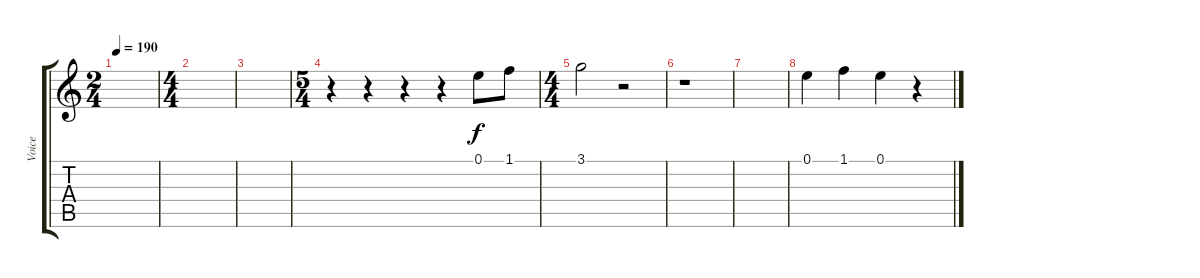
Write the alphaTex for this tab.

\track ("Voice" "Voice") {instrument overdrivenguitar}
\staff {score tabs}
\tuning (E4 B3 G3 D3 A2 E2) {hide}
\ts (2 4)
\tempo 190
\clef g2
\ks c
|
\ts (4 4)
|
|
\ts (5 4)
r.4 r.4 r.4 r.4 0.1.8 1.1.8 |
\ts (4 4)
3.1.2 r.2 |
r.1 |
|
0.1.4 1.1.4 0.1.4 r.4
